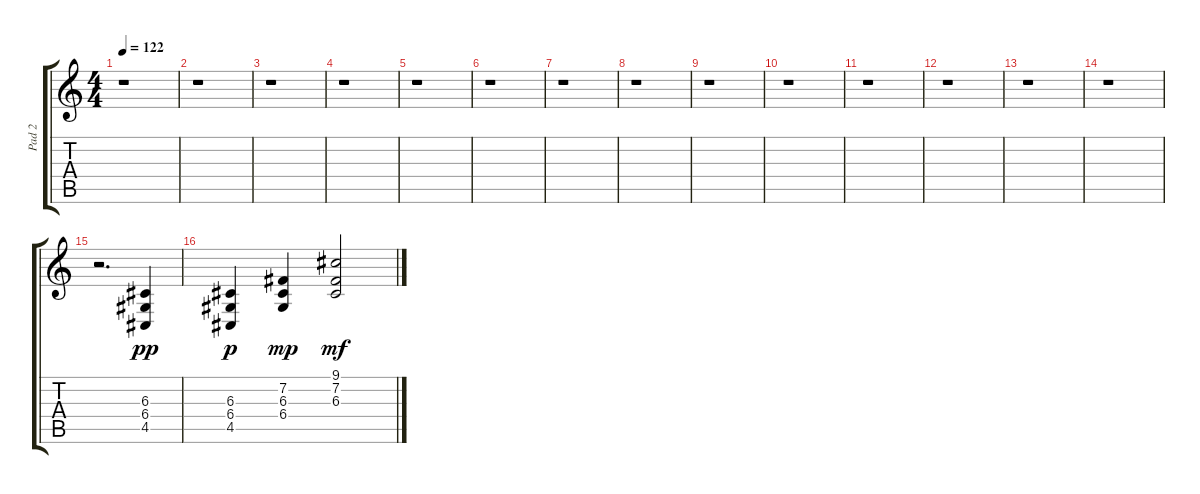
\track ("Pad 2" "Pad 2") {instrument pad3polysynth}
\staff {score tabs}
\tuning (E4 B3 G3 D3 A2 E2) {hide}
\ts (4 4)
\tempo 122
\clef g2
\ks c
r.1{dy f} |
r.1 |
r.1 |
r.1 |
r.1 |
r.1 |
r.1 |
r.1 |
r.1 |
r.1 |
r.1 |
r.1 |
r.1 |
r.1 |
r.2{d} (6.3 6.4 4.5).4{dy pp volume 14 balance 0 instrument lead2sawtooth} |
(6.3 6.4 4.5).4{dy p volume 14 balance 4 instrument lead2sawtooth} (7.2 6.3 6.4).4{dy mp volume 14 balance 8 instrument lead2sawtooth} (9.1 7.2 6.3).2{dy mf volume 14 balance 11 instrument lead2sawtooth}
